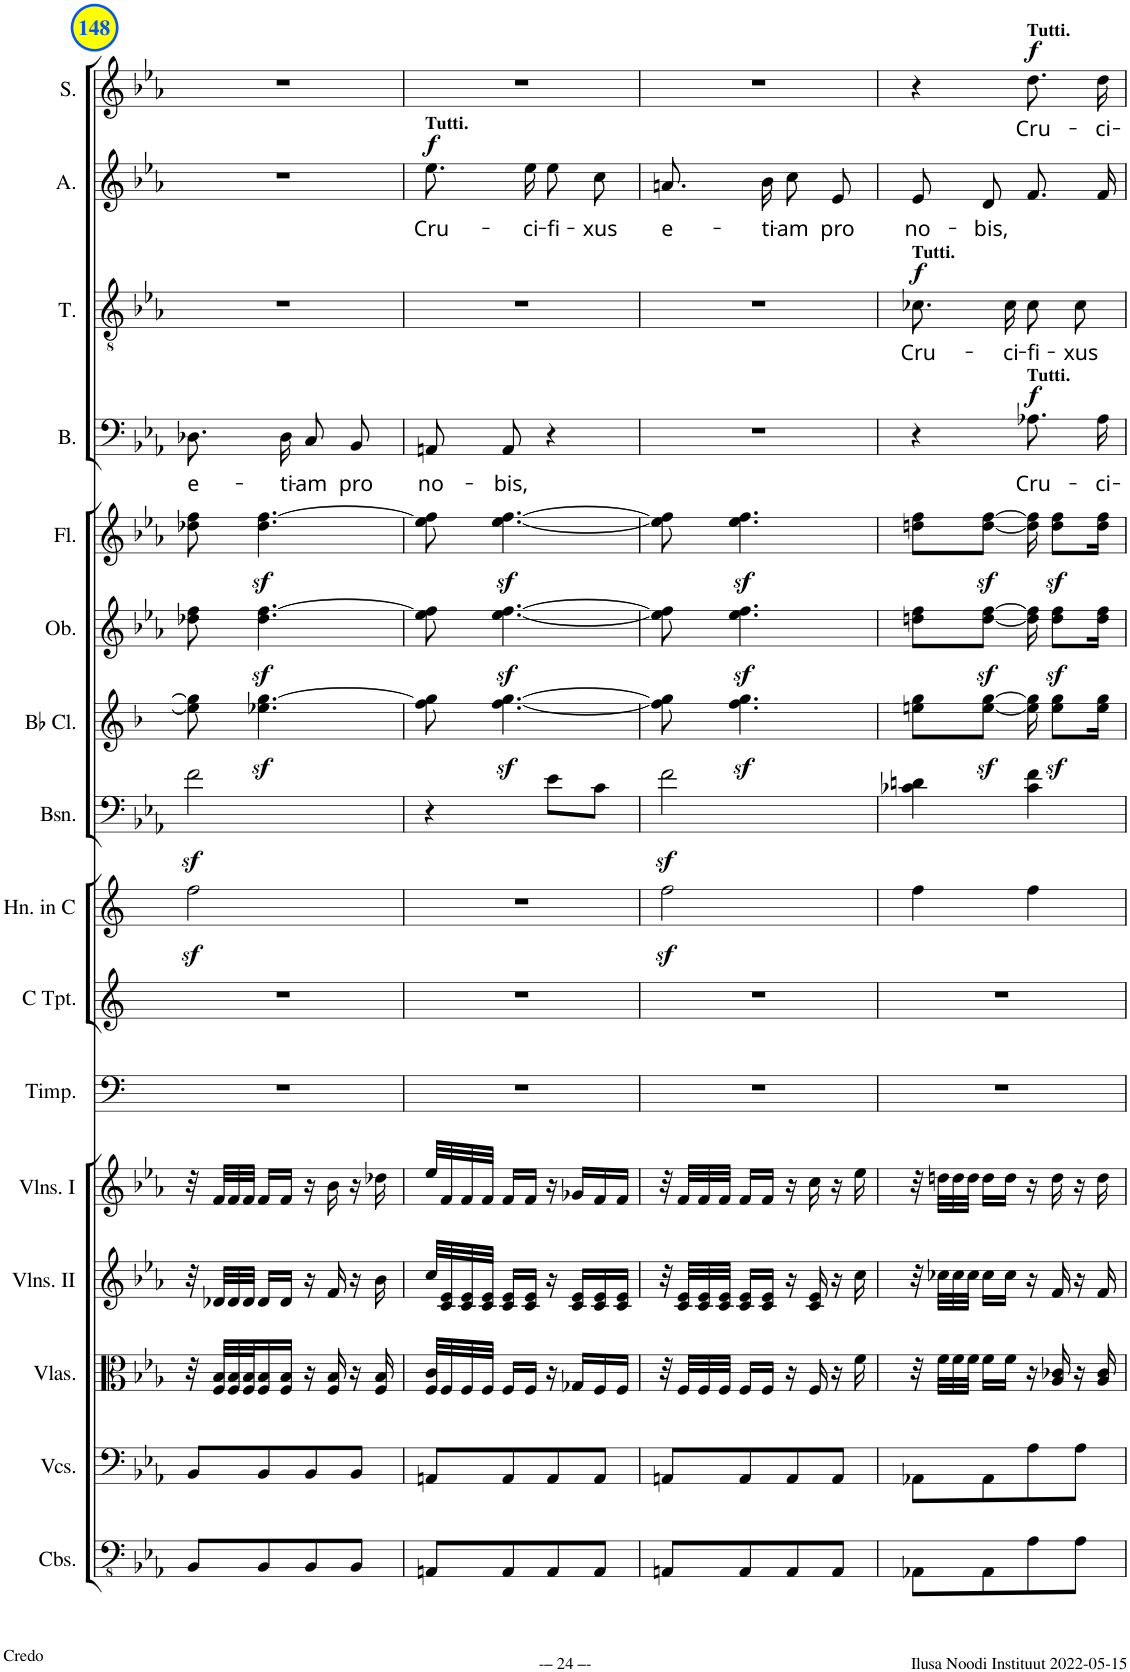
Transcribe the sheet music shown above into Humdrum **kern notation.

**kern	**kern	**kern	**kern	**kern	**kern	**kern	**kern	**kern	**kern	**kern	**kern	**kern	**text	**dynam	**kern	**text	**dynam	**kern	**text	**dynam	**kern	**text	**dynam
*part16	*part15	*part14	*part13	*part12	*part11	*part10	*part9	*part8	*part7	*part6	*part5	*part4	*part4	*part4	*part3	*part3	*part3	*part2	*part2	*part2	*part1	*part1	*part1
*staff16	*staff15	*staff14	*staff13	*staff12	*staff11	*staff10	*staff9	*staff8	*staff7	*staff6	*staff5	*staff4	*staff4	*staff4	*staff3	*staff3	*staff3	*staff2	*staff2	*staff2	*staff1	*staff1	*staff1
*I"Contrabasses	*I"Violoncellos	*I"Violas	*I"Violins II	*I"Violins I	*I"Timpani	*I"C Trumpet	*I"Horn in C	*I"Bassoon	*I"C Clarinet	*I"Oboe	*I"Flute	*I"Bass	*	*	*I"Tenor	*	*	*I"Alto	*	*	*I"Soprano	*	*
*I'Cbs.	*I'Vcs.	*I'Vlas.	*I'Vlns. II	*I'Vlns. I	*I'Timp.	*I'C Tpt.	*I'Hn. in C	*I'Bsn.	*I'C Cl.	*I'Ob.	*I'Fl.	*I'B.	*	*	*I'T.	*	*	*I'A.	*	*	*I'S.	*	*
!!LO:PB:g=z
*clefFv4	*clefF4	*clefC3	*clefG2	*clefG2	*clefF4	*clefG2	*clefG2	*clefF4	*clefG2	*clefG2	*clefG2	*clefF4	*	*	*clefGv2	*	*	*clefG2	*	*	*clefG2	*	*
*	*	*	*	*	*	*	*Trd4c7	*	*Trd1c2	*	*	*	*	*	*	*	*	*	*	*	*	*	*
*k[b-e-a-]	*k[b-e-a-]	*k[b-e-a-]	*k[b-e-a-]	*k[b-e-a-]	*k[]	*k[]	*k[]	*k[b-e-a-]	*k[b-]	*k[b-e-a-]	*k[b-e-a-]	*k[b-e-a-]	*	*	*k[b-e-a-]	*	*	*k[b-e-a-]	*	*	*k[b-e-a-]	*	*
*M2/4	*M2/4	*M2/4	*M2/4	*M2/4	*M2/4	*M2/4	*M2/4	*M2/4	*M2/4	*M2/4	*M2/4	*M2/4	*	*	*M2/4	*	*	*M2/4	*	*	*M2/4	*	*
=148	=148	=148	=148	=148	=148	=148	=148	=148	=148	=148	=148	=148	=148	=148	=148	=148	=148	=148	=148	=148	=148	=148	=148
!	!	!	!	!	!	!	!	!	!	!	!	!	!LO:LY:b	!	!	!	!	!	!	!	!	!	!
8BBB-/L	8BB-/L	32r	32r	32r	2r	2r	2ffz<\	2fz<\	8ee-\] 8gg\]	8dd-X\ 8ff\	8dd-X\ 8ff\	8.D-X\L	e-	.	2r	.	.	2r	.	.	2r	.	.
.	.	32F/ 32B-/LLL	32d-X/LLL	32f/LLL	.	.	.	.	.	.	.	.	.	.	.	.	.	.	.	.	.	.	.
.	.	32F/ 32B-/	32d-/	32f/	.	.	.	.	.	.	.	.	.	.	.	.	.	.	.	.	.	.	.
.	.	32F/ 32B-/J	32d-/JJJ	32f/JJJ	.	.	.	.	.	.	.	.	.	.	.	.	.	.	.	.	.	.	.
8BBB-/	8BB-/	16F/ 16B-/	16d-/LL	16f/LL	.	.	.	.	4.ee-X\z< [4.gg\z<	4.dd-\z< [4.ff\z<	4.dd-\z< [4.ff\z<	.	.	.	.	.	.	.	.	.	.	.	.
!	!	!	!	!	!	!	!	!	!	!	!	!	!LO:LY:b	!	!	!	!	!	!	!	!	!	!
.	.	16F/ 16B-/JJ	16d-/JJ	16f/JJ	.	.	.	.	.	.	.	16D-\Jk	-ti-	.	.	.	.	.	.	.	.	.	.
!	!	!	!	!	!	!	!	!	!	!	!	!	!LO:LY:b	!	!	!	!	!	!	!	!	!	!
8BBB-/	8BB-/	16r	16r	16r	.	.	.	.	.	.	.	8C/L	-am	.	.	.	.	.	.	.	.	.	.
.	.	16F/ 16B-/	16f/	16b-\	.	.	.	.	.	.	.	.	.	.	.	.	.	.	.	.	.	.	.
!	!	!	!	!	!	!	!	!	!	!	!	!	!LO:LY:b	!	!	!	!	!	!	!	!	!	!
8BBB-/J	8BB-/J	16r	16r	16r	.	.	.	.	.	.	.	8BB-/J	pro	.	.	.	.	.	.	.	.	.	.
.	.	16F/ 16B-/	16b-\	16dd-X\	.	.	.	.	.	.	.	.	.	.	.	.	.	.	.	.	.	.	.
=149	=149	=149	=149	=149	=149	=149	=149	=149	=149	=149	=149	=149	=149	=149	=149	=149	=149	=149	=149	=149	=149	=149	=149
!	!	!	!	!	!	!	!	!	!	!	!	!	!	!	!	!	!	!LO:TX:a:B:t=Tutti.	!	!	!	!	!
!	!	!	!	!	!	!	!	!	!	!	!	!	!LO:LY:b	!	!	!	!	!	!LO:LY:b	!LO:DY:a	!	!	!
8AAAn/L	8AAn/L	32F/ 32c/LLL	32cc/LLL	32ee-/LLL	2r	2r	2r	4r	8ff\ 8gg\]	8ee-\ 8ff\]	8ee-\ 8ff\]	8AAn/L	no-	.	2r	.	.	8.ee-\L	Cru-	f	2r	.	.
.	.	32F/	32c/ 32e-/	32f/	.	.	.	.	.	.	.	.	.	.	.	.	.	.	.	.	.	.	.
.	.	32F/	32c/ 32e-/	32f/	.	.	.	.	.	.	.	.	.	.	.	.	.	.	.	.	.	.	.
.	.	32F/JJJ	32c/ 32e-/JJJ	32f/JJJ	.	.	.	.	.	.	.	.	.	.	.	.	.	.	.	.	.	.	.
!	!	!	!	!	!	!	!	!	!	!	!	!	!LO:LY:b	!	!	!	!	!	!	!	!	!	!
8AAA/	8AA/	16F/LL	16c/ 16e-/LL	16f/LL	.	.	.	.	[4.ff\z< [4.gg\z<	[4.ee-\z< [4.ff\z<	[4.ee-\z< [4.ff\z<	8AA/J	-bis,	.	.	.	.	.	.	.	.	.	.
!	!	!	!	!	!	!	!	!	!	!	!	!	!	!	!	!	!	!	!LO:LY:b	!	!	!	!
.	.	16F/JJ	16c/ 16e-/JJ	16f/JJ	.	.	.	.	.	.	.	.	.	.	.	.	.	16ee-\Jk	-ci-	.	.	.	.
!	!	!	!	!	!	!	!	!	!	!	!	!	!	!	!	!	!	!	!LO:LY:b	!	!	!	!
8AAA/	8AA/	16r	16r	16r	.	.	.	8e-\L	.	.	.	4r	.	.	.	.	.	8ee-\L	-fi-	.	.	.	.
.	.	16G-X/LL	16c/ 16e-/LL	16g-X/LL	.	.	.	.	.	.	.	.	.	.	.	.	.	.	.	.	.	.	.
!	!	!	!	!	!	!	!	!	!	!	!	!	!	!	!	!	!	!	!LO:LY:b	!	!	!	!
8AAA/J	8AA/J	16F/	16c/ 16e-/	16f/	.	.	.	8c\J	.	.	.	.	.	.	.	.	.	8cc\J	-xus	.	.	.	.
.	.	16F/JJ	16c/ 16e-/JJ	16f/JJ	.	.	.	.	.	.	.	.	.	.	.	.	.	.	.	.	.	.	.
=150	=150	=150	=150	=150	=150	=150	=150	=150	=150	=150	=150	=150	=150	=150	=150	=150	=150	=150	=150	=150	=150	=150	=150
!	!	!	!	!	!	!	!	!	!	!	!	!	!	!	!	!	!	!	!LO:LY:b	!	!	!	!
8AAAn/L	8AAn/L	32r	32r	32r	2r	2r	2ffz<\	2fz<\	8ff\] 8gg\]	8ee-\] 8ff\]	8ee-\] 8ff\]	2r	.	.	2r	.	.	8.an/L	e-	.	2r	.	.
.	.	32F/LLL	32c/ 32e-/LLL	32f/LLL	.	.	.	.	.	.	.	.	.	.	.	.	.	.	.	.	.	.	.
.	.	32F/	32c/ 32e-/	32f/	.	.	.	.	.	.	.	.	.	.	.	.	.	.	.	.	.	.	.
.	.	32F/JJJ	32c/ 32e-/JJJ	32f/JJJ	.	.	.	.	.	.	.	.	.	.	.	.	.	.	.	.	.	.	.
8AAA/	8AA/	16F/LL	16c/ 16e-/LL	16f/LL	.	.	.	.	4.ff\z< 4.gg\z<	4.ee-\z< 4.ff\z<	4.ee-\z< 4.ff\z<	.	.	.	.	.	.	.	.	.	.	.	.
!	!	!	!	!	!	!	!	!	!	!	!	!	!	!	!	!	!	!	!LO:LY:b	!	!	!	!
.	.	16F/JJ	16c/ 16e-/JJ	16f/JJ	.	.	.	.	.	.	.	.	.	.	.	.	.	16b-/Jk	-ti-	.	.	.	.
!	!	!	!	!	!	!	!	!	!	!	!	!	!	!	!	!	!	!	!LO:LY:b	!	!	!	!
8AAA/	8AA/	16r	16r	16r	.	.	.	.	.	.	.	.	.	.	.	.	.	8cc/L	-am	.	.	.	.
.	.	16F/	16c/ 16e-/	16cc\	.	.	.	.	.	.	.	.	.	.	.	.	.	.	.	.	.	.	.
!	!	!	!	!	!	!	!	!	!	!	!	!	!	!	!	!	!	!	!LO:LY:b	!	!	!	!
8AAA/J	8AA/J	16r	16r	16r	.	.	.	.	.	.	.	.	.	.	.	.	.	8e-/J	pro	.	.	.	.
.	.	16f\	16cc\	16ee-\	.	.	.	.	.	.	.	.	.	.	.	.	.	.	.	.	.	.	.
=151	=151	=151	=151	=151	=151	=151	=151	=151	=151	=151	=151	=151	=151	=151	=151	=151	=151	=151	=151	=151	=151	=151	=151
!	!	!	!	!	!	!	!	!	!	!	!	!	!	!	!LO:TX:a:B:t=Tutti.	!	!	!	!	!	!	!	!
!	!	!	!	!	!	!	!	!	!	!	!	!	!	!	!	!LO:LY:b	!LO:DY:a	!	!LO:LY:b	!	!	!	!
8AAA-X\L	8AA-X\L	32r	32r	32r	2r	2r	4ff\	4c-X\ 4dn\	8een\ 8gg\L	8ddn\ 8ff\L	8ddn\ 8ff\L	4r	.	.	8.c-X\L	Cru-	f	8e-/L	no-	.	4r	.	.
.	.	32f\LLL	32cc-X\LLL	32ddn\LLL	.	.	.	.	.	.	.	.	.	.	.	.	.	.	.	.	.	.	.
.	.	32f\	32cc-\	32dd\	.	.	.	.	.	.	.	.	.	.	.	.	.	.	.	.	.	.	.
.	.	32f\JJJ	32cc-\JJJ	32dd\JJJ	.	.	.	.	.	.	.	.	.	.	.	.	.	.	.	.	.	.	.
!	!	!	!	!	!	!	!	!	!	!	!	!	!	!	!	!	!	!	!LO:LY:b	!	!	!	!
8AAA-\	8AA-\	16f\LL	16cc-\LL	16dd\LL	.	.	.	.	[8ee\z< [8gg\z<J	[8dd\z< [8ff\z<J	[8dd\z< [8ff\z<J	.	.	.	.	.	.	8d/J	-bis,	.	.	.	.
!	!	!	!	!	!	!	!	!	!	!	!	!	!	!	!	!LO:LY:b	!	!	!	!	!	!	!
.	.	16f\JJ	16cc-\JJ	16dd\JJ	.	.	.	.	.	.	.	.	.	.	16c-\Jk	-ci-	.	.	.	.	.	.	.
!	!	!	!	!	!	!	!	!	!	!	!	!	!	!	!	!	!	!	!	!	!LO:TX:a:B:t=Tutti.	!	!
!	!	!	!	!	!	!	!	!	!	!	!	!LO:TX:a:B:t=Tutti.	!	!	!	!	!	!	!	!	!	!	!
!	!	!	!	!	!	!	!	!	!	!	!	!	!LO:LY:b	!LO:DY:a	!	!LO:LY:b	!	!	!	!	!	!LO:LY:b	!LO:DY:a
8AA-\	8A-\	16r	16r	16r	.	.	4ff\	4c-\ 4f\	16ee\] 16gg\]	16dd\] 16ff\]	16dd\] 16ff\]	8.A-X\L	Cru-	f	8c-\L	-fi-	.	8.f/L	.	.	8.dd\L	Cru-	f
.	.	16A-/ 16c-X/	16f/	16dd\	.	.	.	.	8ee\z< 8gg\z<L	8dd\z< 8ff\z<L	8dd\z< 8ff\z<L	.	.	.	.	.	.	.	.	.	.	.	.
!	!	!	!	!	!	!	!	!	!	!	!	!	!	!	!	!LO:LY:b	!	!	!	!	!	!	!
8AA-\J	8A-\J	16r	16r	16r	.	.	.	.	.	.	.	.	.	.	8c-\J	-xus	.	.	.	.	.	.	.
!	!	!	!	!	!	!	!	!	!	!	!	!	!LO:LY:b	!	!	!	!	!	!	!	!	!LO:LY:b	!
.	.	16A-/ 16c-/	16f/	16dd\	.	.	.	.	16ee\ 16gg\Jk	16dd\ 16ff\Jk	16dd\ 16ff\Jk	16A-\Jk	-ci-	.	.	.	.	16f/Jk	.	.	16dd\Jk	-ci-	.
=	=	=	=	=	=	=	=	=	=	=	=	=	=	=	=	=	=	=	=	=	=	=	=
*-	*-	*-	*-	*-	*-	*-	*-	*-	*-	*-	*-	*-	*-	*-	*-	*-	*-	*-	*-	*-	*-	*-	*-
